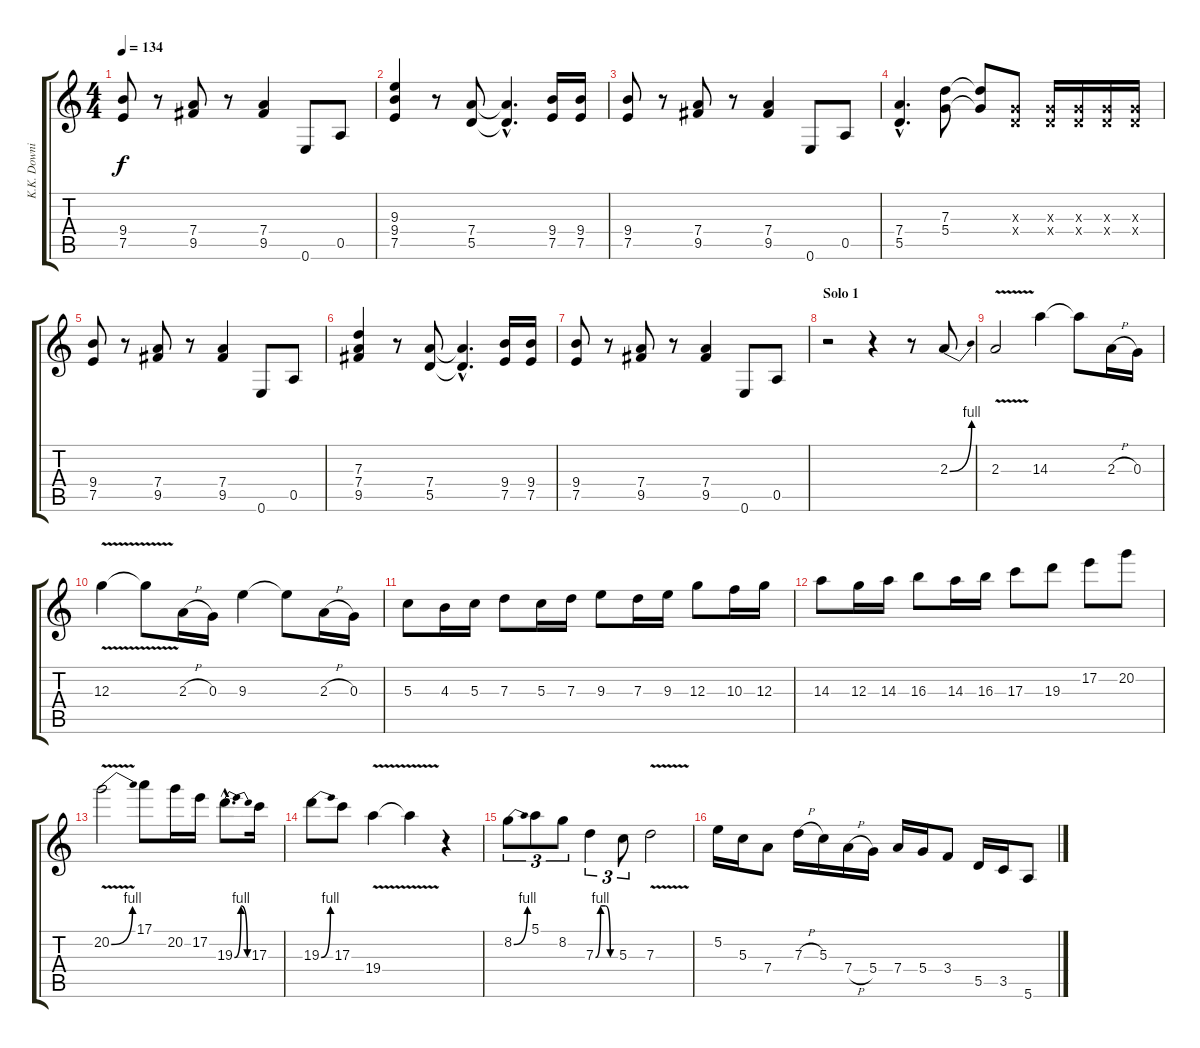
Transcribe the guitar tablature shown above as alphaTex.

\track ("K.K. Downing" "K.K. Downi") {instrument distortionguitar}
\staff {score tabs}
\tuning (E4 B3 G3 D3 A2 E2) {hide}
\ts (4 4)
\tempo 134
\clef g2
\ks c
(9.4 7.5).8{dy f} r.8 (7.4 9.5).8 r.8 (7.4 9.5).4 0.6.8 0.5.8 |
(9.3 9.4 7.5).4 r.8 (7.4 5.5).8 (7.4{hac t} 5.5{hac t}).4{d} (9.4 7.5).16 (9.4 7.5).16 |
(9.4 7.5).8 r.8 (7.4 9.5).8 r.8 (7.4 9.5).4 0.6.8 0.5.8 |
(7.4{hac} 5.5{hac}).4{d} (7.3 5.4).8 (7.3{t} 5.4{t}).8 (0.3{x} 0.4{x}).8 (0.3{x} 0.4{x}).16 (0.3{x} 0.4{x}).16 (0.3{x} 0.4{x}).16 (0.3{x} 0.4{x}).16 |
(9.4 7.5).8 r.8 (7.4 9.5).8 r.8 (7.4 9.5).4 0.6.8 0.5.8 |
(7.3 7.4 9.5).4 r.8 (7.4 5.5).8 (7.4{hac t} 5.5{hac t}).4{d} (9.4 7.5).16 (9.4 7.5).16 |
(9.4 7.5).8 r.8 (7.4 9.5).8 r.8 (7.4 9.5).4 0.6.8 0.5.8 |
\section ("" "Solo 1")
r.2 r.4 r.8 2.3{be (bend 0 0 60 4)}.8 |
2.3{v}.2 14.3.4 14.3{t}.8 2.3{h}.16 0.3.16 |
12.3{v}.4 12.3{t}.8 2.3{h}.16 0.3.16 9.3.4 9.3{t}.8 2.3{h}.16 0.3.16 |
5.3.8 4.3.16 5.3.16 7.3.8 5.3.16 7.3.16 9.3.8 7.3.16 9.3.16 12.3.8 10.3.16 12.3.16 |
14.3.8 12.3.16 14.3.16 16.3.8 14.3.16 16.3.16 17.3.8 19.3.8 17.2.8 20.2.8 |
20.2{be (bend 0 0 60 4) v}.2 17.1.8 20.2.16 17.2.16 19.3{be (bendrelease 0 0 30 4 30 4 60 0) hac}.8{d} 17.3.16 |
19.3{be (bend 0 0 60 4)}.8 17.3.8 19.4{v}.4 19.4{t}.4 r.4 |
8.2{be (bend 0 0 60 4)}.8{tu (3 2)} 5.1.8{tu (3 2)} 8.2.8{tu (3 2)} 7.3{be (custom 0 0 15 4 30 4 45 0 60 0)}.4{tu (3 2)} 5.3.8{tu (3 2)} 7.3{v}.2 |
5.2.16 5.3.16 7.4.8 7.3{h}.16 5.3.16 7.4{h}.16 5.4.16 7.4.16 5.4.16 3.4.8 5.5.16 3.5.16 5.6.8
